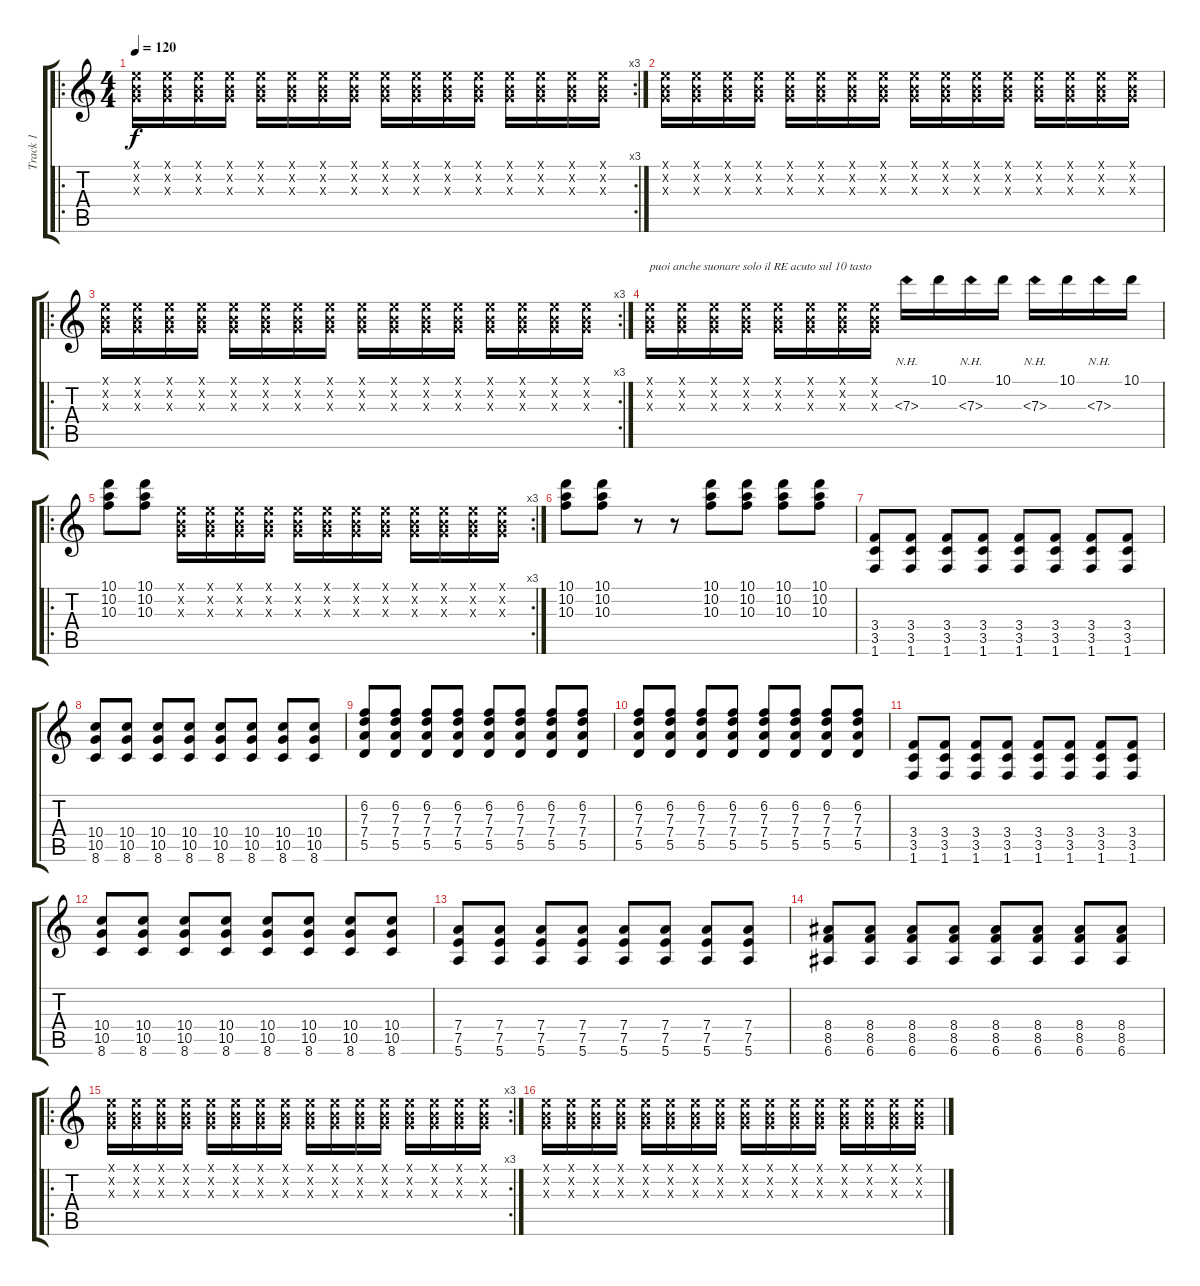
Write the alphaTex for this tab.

\track ("Track 1" "Track 1") {instrument electricguitarclean}
\staff {score tabs}
\tuning (E4 B3 G3 D3 A2 E2) {hide}
\ro
\rc 3
\ts (4 4)
\tempo 120
\clef g2
\ks c
(0.1{x} 0.2{x} 0.3{x}).16{dy f volume 8} (0.1{x} 0.2{x} 0.3{x}).16 (0.1{x} 0.2{x} 0.3{x}).16 (0.1{x} 0.2{x} 0.3{x}).16 (0.1{x} 0.2{x} 0.3{x}).16 (0.1{x} 0.2{x} 0.3{x}).16 (0.1{x} 0.2{x} 0.3{x}).16 (0.1{x} 0.2{x} 0.3{x}).16 (0.1{x} 0.2{x} 0.3{x}).16 (0.1{x} 0.2{x} 0.3{x}).16 (0.1{x} 0.2{x} 0.3{x}).16 (0.1{x} 0.2{x} 0.3{x}).16 (0.1{x} 0.2{x} 0.3{x}).16 (0.1{x} 0.2{x} 0.3{x}).16 (0.1{x} 0.2{x} 0.3{x}).16 (0.1{x} 0.2{x} 0.3{x}).16 |
(0.1{x} 0.2{x} 0.3{x}).16{volume 8} (0.1{x} 0.2{x} 0.3{x}).16 (0.1{x} 0.2{x} 0.3{x}).16 (0.1{x} 0.2{x} 0.3{x}).16 (0.1{x} 0.2{x} 0.3{x}).16 (0.1{x} 0.2{x} 0.3{x}).16 (0.1{x} 0.2{x} 0.3{x}).16 (0.1{x} 0.2{x} 0.3{x}).16 (0.1{x} 0.2{x} 0.3{x}).16 (0.1{x} 0.2{x} 0.3{x}).16 (0.1{x} 0.2{x} 0.3{x}).16 (0.1{x} 0.2{x} 0.3{x}).16 (0.1{x} 0.2{x} 0.3{x}).16 (0.1{x} 0.2{x} 0.3{x}).16 (0.1{x} 0.2{x} 0.3{x}).16 (0.1{x} 0.2{x} 0.3{x}).16 |
\ro
\rc 3
(0.1{x} 0.2{x} 0.3{x}).16{volume 8} (0.1{x} 0.2{x} 0.3{x}).16 (0.1{x} 0.2{x} 0.3{x}).16 (0.1{x} 0.2{x} 0.3{x}).16 (0.1{x} 0.2{x} 0.3{x}).16 (0.1{x} 0.2{x} 0.3{x}).16 (0.1{x} 0.2{x} 0.3{x}).16 (0.1{x} 0.2{x} 0.3{x}).16 (0.1{x} 0.2{x} 0.3{x}).16 (0.1{x} 0.2{x} 0.3{x}).16 (0.1{x} 0.2{x} 0.3{x}).16 (0.1{x} 0.2{x} 0.3{x}).16 (0.1{x} 0.2{x} 0.3{x}).16 (0.1{x} 0.2{x} 0.3{x}).16 (0.1{x} 0.2{x} 0.3{x}).16 (0.1{x} 0.2{x} 0.3{x}).16 |
(0.1{x} 0.2{x} 0.3{x}).16{txt "puoi anche suonare solo il RE acuto sul 10 tasto " volume 8} (0.1{x} 0.2{x} 0.3{x}).16 (0.1{x} 0.2{x} 0.3{x}).16 (0.1{x} 0.2{x} 0.3{x}).16 (0.1{x} 0.2{x} 0.3{x}).16 (0.1{x} 0.2{x} 0.3{x}).16 (0.1{x} 0.2{x} 0.3{x}).16 (0.1{x} 0.2{x} 0.3{x}).16 7.3{nh}.16 10.1.16 7.3{nh}.16 10.1.16 7.3{nh}.16 10.1.16 7.3{nh}.16 10.1.16 |
\ro
\rc 3
(10.1 10.2 10.3).8 (10.1 10.2 10.3).8 (0.1{x} 0.2{x} 0.3{x}).16{volume 8} (0.1{x} 0.2{x} 0.3{x}).16 (0.1{x} 0.2{x} 0.3{x}).16 (0.1{x} 0.2{x} 0.3{x}).16 (0.1{x} 0.2{x} 0.3{x}).16 (0.1{x} 0.2{x} 0.3{x}).16 (0.1{x} 0.2{x} 0.3{x}).16 (0.1{x} 0.2{x} 0.3{x}).16 (0.1{x} 0.2{x} 0.3{x}).16 (0.1{x} 0.2{x} 0.3{x}).16 (0.1{x} 0.2{x} 0.3{x}).16 (0.1{x} 0.2{x} 0.3{x}).16 |
(10.1 10.2 10.3).8 (10.1 10.2 10.3).8 r.8 r.8 (10.1 10.2 10.3).8 (10.1 10.2 10.3).8 (10.1 10.2 10.3).8 (10.1 10.2 10.3).8 |
(3.4 3.5 1.6).8{instrument overdrivenguitar} (3.4 3.5 1.6).8 (3.4 3.5 1.6).8 (3.4 3.5 1.6).8 (3.4 3.5 1.6).8 (3.4 3.5 1.6).8 (3.4 3.5 1.6).8 (3.4 3.5 1.6).8 |
(10.4 10.5 8.6).8{instrument overdrivenguitar} (10.4 10.5 8.6).8 (10.4 10.5 8.6).8 (10.4 10.5 8.6).8 (10.4 10.5 8.6).8 (10.4 10.5 8.6).8 (10.4 10.5 8.6).8 (10.4 10.5 8.6).8 |
(6.2 7.3 7.4 5.5).8{instrument overdrivenguitar} (6.2 7.3 7.4 5.5).8 (6.2 7.3 7.4 5.5).8 (6.2 7.3 7.4 5.5).8 (6.2 7.3 7.4 5.5).8 (6.2 7.3 7.4 5.5).8 (6.2 7.3 7.4 5.5).8 (6.2 7.3 7.4 5.5).8 |
(6.2 7.3 7.4 5.5).8{instrument overdrivenguitar} (6.2 7.3 7.4 5.5).8 (6.2 7.3 7.4 5.5).8 (6.2 7.3 7.4 5.5).8 (6.2 7.3 7.4 5.5).8 (6.2 7.3 7.4 5.5).8 (6.2 7.3 7.4 5.5).8 (6.2 7.3 7.4 5.5).8 |
(3.4 3.5 1.6).8{instrument overdrivenguitar} (3.4 3.5 1.6).8 (3.4 3.5 1.6).8 (3.4 3.5 1.6).8 (3.4 3.5 1.6).8 (3.4 3.5 1.6).8 (3.4 3.5 1.6).8 (3.4 3.5 1.6).8 |
(10.4 10.5 8.6).8{instrument overdrivenguitar} (10.4 10.5 8.6).8 (10.4 10.5 8.6).8 (10.4 10.5 8.6).8 (10.4 10.5 8.6).8 (10.4 10.5 8.6).8 (10.4 10.5 8.6).8 (10.4 10.5 8.6).8 |
(7.4 7.5 5.6).8{instrument overdrivenguitar} (7.4 7.5 5.6).8 (7.4 7.5 5.6).8 (7.4 7.5 5.6).8 (7.4 7.5 5.6).8 (7.4 7.5 5.6).8 (7.4 7.5 5.6).8 (7.4 7.5 5.6).8 |
(8.4 8.5 6.6).8{instrument overdrivenguitar} (8.4 8.5 6.6).8 (8.4 8.5 6.6).8 (8.4 8.5 6.6).8 (8.4 8.5 6.6).8 (8.4 8.5 6.6).8 (8.4 8.5 6.6).8 (8.4 8.5 6.6).8 |
\ro
\rc 3
(0.1{x} 0.2{x} 0.3{x}).16{volume 8 instrument electricguitarclean} (0.1{x} 0.2{x} 0.3{x}).16 (0.1{x} 0.2{x} 0.3{x}).16 (0.1{x} 0.2{x} 0.3{x}).16 (0.1{x} 0.2{x} 0.3{x}).16 (0.1{x} 0.2{x} 0.3{x}).16 (0.1{x} 0.2{x} 0.3{x}).16 (0.1{x} 0.2{x} 0.3{x}).16 (0.1{x} 0.2{x} 0.3{x}).16 (0.1{x} 0.2{x} 0.3{x}).16 (0.1{x} 0.2{x} 0.3{x}).16 (0.1{x} 0.2{x} 0.3{x}).16 (0.1{x} 0.2{x} 0.3{x}).16 (0.1{x} 0.2{x} 0.3{x}).16 (0.1{x} 0.2{x} 0.3{x}).16 (0.1{x} 0.2{x} 0.3{x}).16 |
(0.1{x} 0.2{x} 0.3{x}).16{volume 8 instrument electricguitarclean} (0.1{x} 0.2{x} 0.3{x}).16 (0.1{x} 0.2{x} 0.3{x}).16 (0.1{x} 0.2{x} 0.3{x}).16 (0.1{x} 0.2{x} 0.3{x}).16 (0.1{x} 0.2{x} 0.3{x}).16 (0.1{x} 0.2{x} 0.3{x}).16 (0.1{x} 0.2{x} 0.3{x}).16 (0.1{x} 0.2{x} 0.3{x}).16 (0.1{x} 0.2{x} 0.3{x}).16 (0.1{x} 0.2{x} 0.3{x}).16 (0.1{x} 0.2{x} 0.3{x}).16 (0.1{x} 0.2{x} 0.3{x}).16 (0.1{x} 0.2{x} 0.3{x}).16 (0.1{x} 0.2{x} 0.3{x}).16 (0.1{x} 0.2{x} 0.3{x}).16
